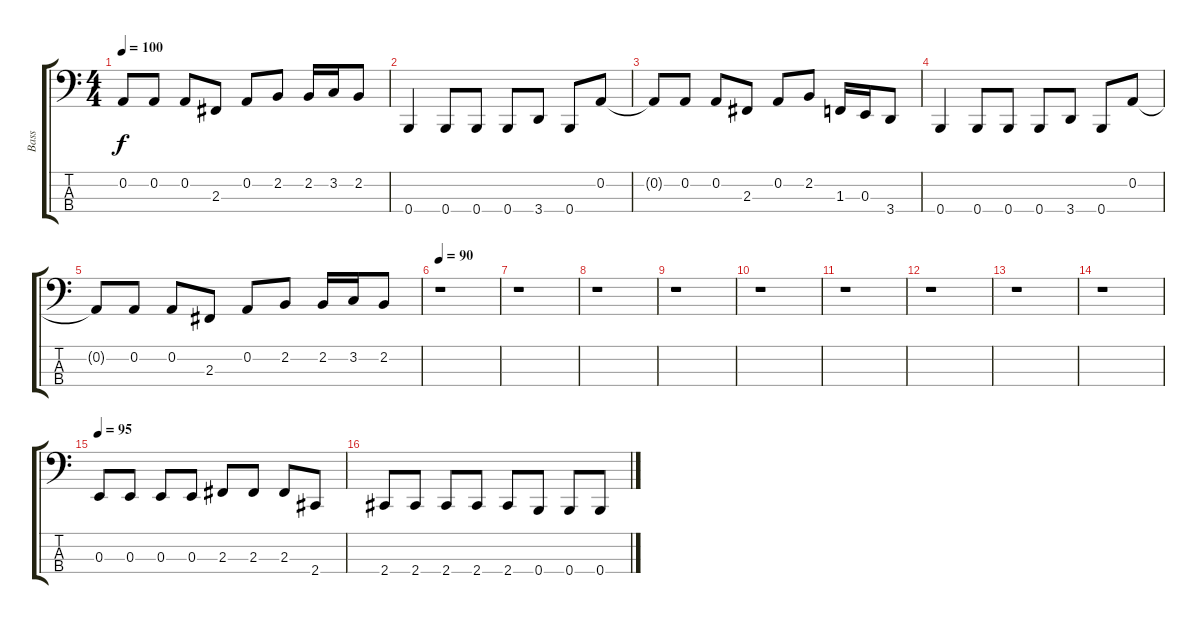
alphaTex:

\track ("Bass" "Bass") {instrument acousticbass}
\staff {score tabs}
\tuning (D2 A1 E1 B0) {hide}
\ts (4 4)
\tempo 100
\clef f4
\ks c
0.2{t}.8{dy f} 0.2.8 0.2.8 2.3.8 0.2.8 2.2.8 2.2.16 3.2.16 2.2.8 |
0.4.4 0.4.8 0.4.8 0.4.8 3.4.8 0.4.8 0.2.8 |
0.2{t}.8 0.2.8 0.2.8 2.3.8 0.2.8 2.2.8 1.3.16 0.3.16 3.4.8 |
0.4.4 0.4.8 0.4.8 0.4.8 3.4.8 0.4.8 0.2.8 |
0.2{t}.8 0.2.8 0.2.8 2.3.8 0.2.8 2.2.8 2.2.16 3.2.16 2.2.8 |
\tempo 90
r.1 |
r.1 |
r.1 |
r.1 |
r.1 |
r.1 |
r.1 |
r.1 |
r.1 |
\tempo 95
0.3.8 0.3.8 0.3.8 0.3.8 2.3.8 2.3.8 2.3.8 2.4.8 |
2.4.8 2.4.8 2.4.8 2.4.8 2.4.8 0.4.8 0.4.8 0.4.8
